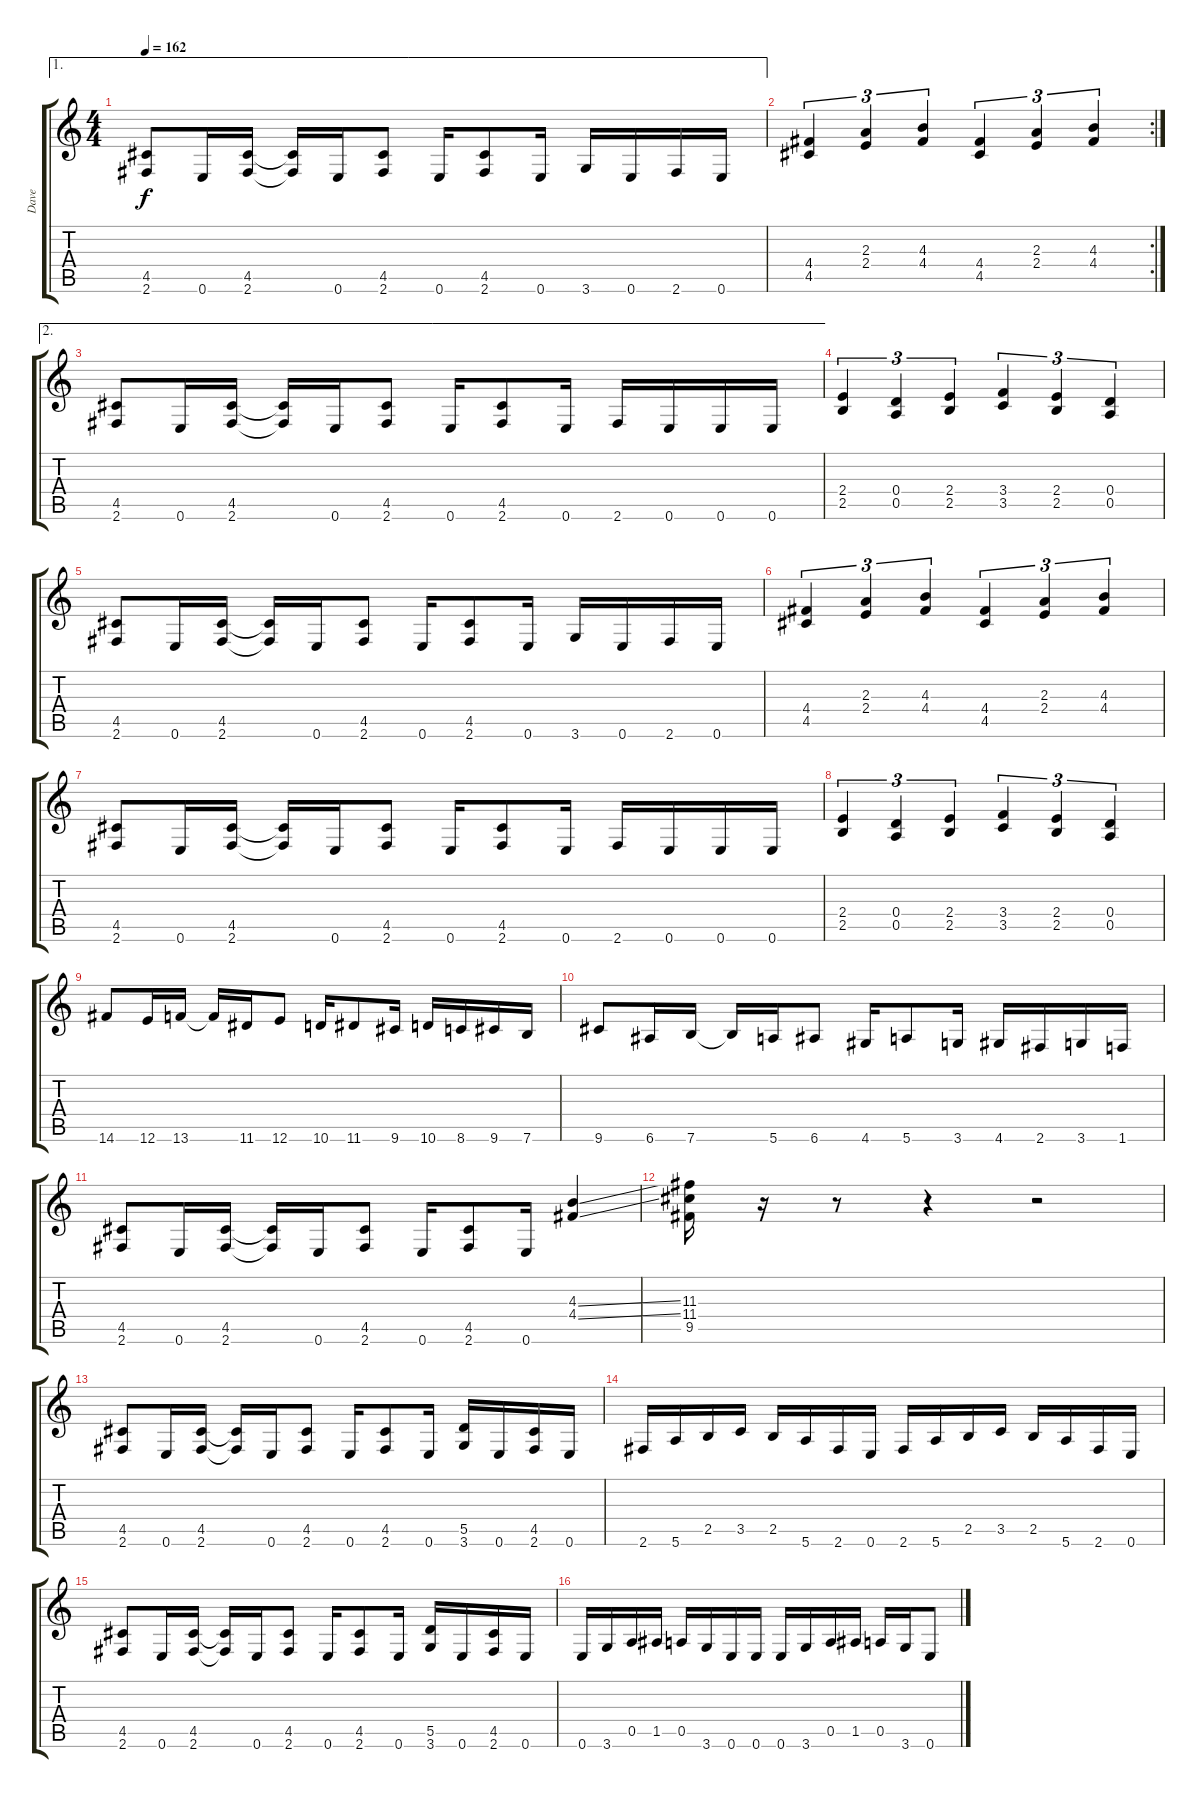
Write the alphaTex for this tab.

\track ("Dave" "Dave") {instrument distortionguitar}
\staff {score tabs}
\tuning (E4 B3 G3 D3 A2 E2) {hide}
\ae 1
\ts (4 4)
\tempo 162
\clef g2
\ks c
(4.5 2.6).8{dy f} 0.6.16 (4.5 2.6).16 (4.5{t} 2.6{t}).16 0.6.16 (4.5 2.6).8 0.6.16 (4.5 2.6).8 0.6.16 3.6.16 0.6.16 2.6.16 0.6.16 |
\rc 2
(4.4 4.5).4{tu (3 2)} (2.3 2.4).4{tu (3 2)} (4.3 4.4).4{tu (3 2)} (4.4 4.5).4{tu (3 2)} (2.3 2.4).4{tu (3 2)} (4.3 4.4).4{tu (3 2)} |
\ae 2
(4.5 2.6).8 0.6.16 (4.5 2.6).16 (4.5{t} 2.6{t}).16 0.6.16 (4.5 2.6).8 0.6.16 (4.5 2.6).8 0.6.16 2.6.16 0.6.16 0.6.16 0.6.16 |
(2.4 2.5).4{tu (3 2)} (0.4 0.5).4{tu (3 2)} (2.4 2.5).4{tu (3 2)} (3.4 3.5).4{tu (3 2)} (2.4 2.5).4{tu (3 2)} (0.4 0.5).4{tu (3 2)} |
(4.5 2.6).8 0.6.16 (4.5 2.6).16 (4.5{t} 2.6{t}).16 0.6.16 (4.5 2.6).8 0.6.16 (4.5 2.6).8 0.6.16 3.6.16 0.6.16 2.6.16 0.6.16 |
(4.4 4.5).4{tu (3 2)} (2.3 2.4).4{tu (3 2)} (4.3 4.4).4{tu (3 2)} (4.4 4.5).4{tu (3 2)} (2.3 2.4).4{tu (3 2)} (4.3 4.4).4{tu (3 2)} |
(4.5 2.6).8 0.6.16 (4.5 2.6).16 (4.5{t} 2.6{t}).16 0.6.16 (4.5 2.6).8 0.6.16 (4.5 2.6).8 0.6.16 2.6.16 0.6.16 0.6.16 0.6.16 |
(2.4 2.5).4{tu (3 2)} (0.4 0.5).4{tu (3 2)} (2.4 2.5).4{tu (3 2)} (3.4 3.5).4{tu (3 2)} (2.4 2.5).4{tu (3 2)} (0.4 0.5).4{tu (3 2)} |
14.6.8 12.6.16 13.6.16 13.6{t}.16 11.6.16 12.6.8 10.6.16 11.6.8 9.6.16 10.6.16 8.6.16 9.6.16 7.6.16 |
9.6.8 6.6.16 7.6.16 7.6{t}.16 5.6.16 6.6.8 4.6.16 5.6.8 3.6.16 4.6.16 2.6.16 3.6.16 1.6.16 |
(4.5 2.6).8 0.6.16 (4.5 2.6).16 (4.5{t} 2.6{t}).16 0.6.16 (4.5 2.6).8 0.6.16 (4.5 2.6).8 0.6.16 (4.3{ss} 4.4{ss}).4 |
(11.3 11.4 9.5).16 r.16 r.8 r.4 r.2 |
(4.5 2.6).8 0.6.16 (4.5 2.6).16 (4.5{t} 2.6{t}).16 0.6.16 (4.5 2.6).8 0.6.16 (4.5 2.6).8 0.6.16 (5.5 3.6).16 0.6.16 (4.5 2.6).16 0.6.16 |
2.6.16 5.6.16 2.5.16 3.5.16 2.5.16 5.6.16 2.6.16 0.6.16 2.6.16 5.6.16 2.5.16 3.5.16 2.5.16 5.6.16 2.6.16 0.6.16 |
(4.5 2.6).8 0.6.16 (4.5 2.6).16 (4.5{t} 2.6{t}).16 0.6.16 (4.5 2.6).8 0.6.16 (4.5 2.6).8 0.6.16 (5.5 3.6).16 0.6.16 (4.5 2.6).16 0.6.16 |
0.6.16 3.6.16 0.5.16 1.5.16 0.5.16 3.6.16 0.6.16 0.6.16 0.6.16 3.6.16 0.5.16 1.5.16 0.5.16 3.6.16 0.6.8
